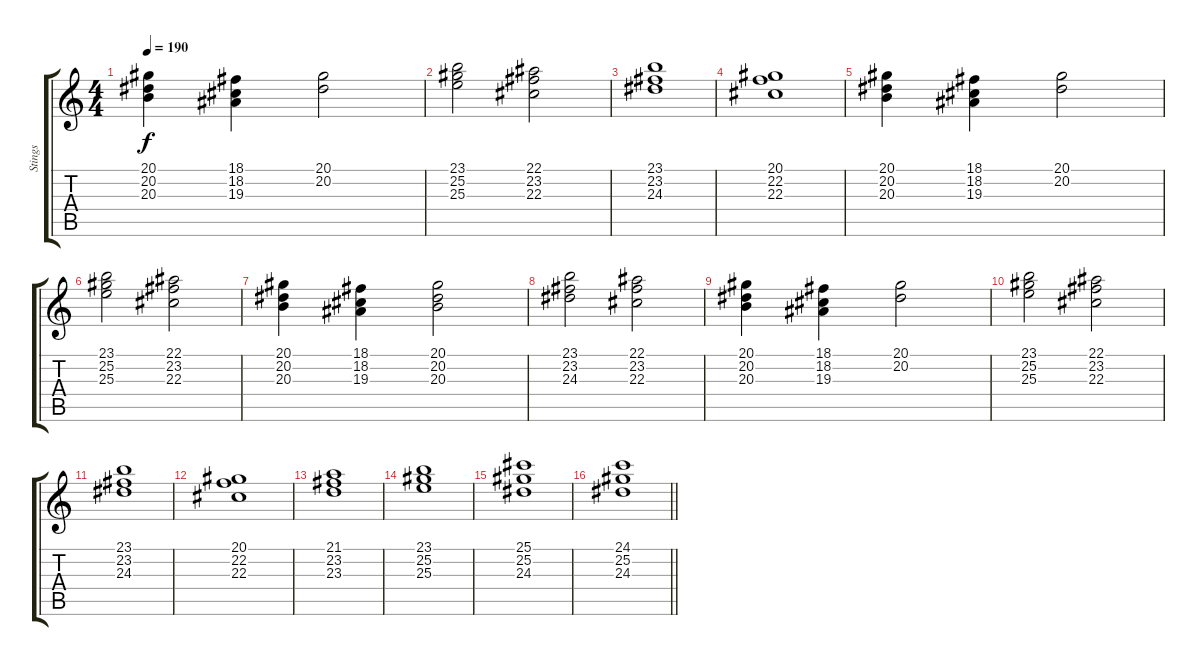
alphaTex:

\track ("Stings" "Stings") {instrument stringensemble1}
\staff {score tabs}
\tuning (C4 G3 Eb3 Bb2 F2 C2) {hide}
\ts (4 4)
\tempo 190
\clef g2
\ks c
(20.1 20.2 20.3).4{dy f} (18.1 18.2 19.3).4 (20.1 20.2).2 |
(23.1 25.2 25.3).2 (22.1 23.2 22.3).2 |
(23.1 23.2 24.3).1 |
(20.1 22.2 22.3).1 |
(20.1 20.2 20.3).4 (18.1 18.2 19.3).4 (20.1 20.2).2 |
(23.1 25.2 25.3).2 (22.1 23.2 22.3).2 |
(20.1 20.2 20.3).4 (18.1 18.2 19.3).4 (20.1 20.2 20.3).2 |
(23.1 23.2 24.3).2 (22.1 23.2 22.3).2 |
(20.1 20.2 20.3).4 (18.1 18.2 19.3).4 (20.1 20.2).2 |
(23.1 25.2 25.3).2 (22.1 23.2 22.3).2 |
(23.1 23.2 24.3).1 |
(20.1 22.2 22.3).1 |
(21.1 23.2 23.3).1 |
(23.1 25.2 25.3).1 |
(25.1 25.2 24.3).1 |
\barLineRight lightlight
(24.1 25.2 24.3).1
